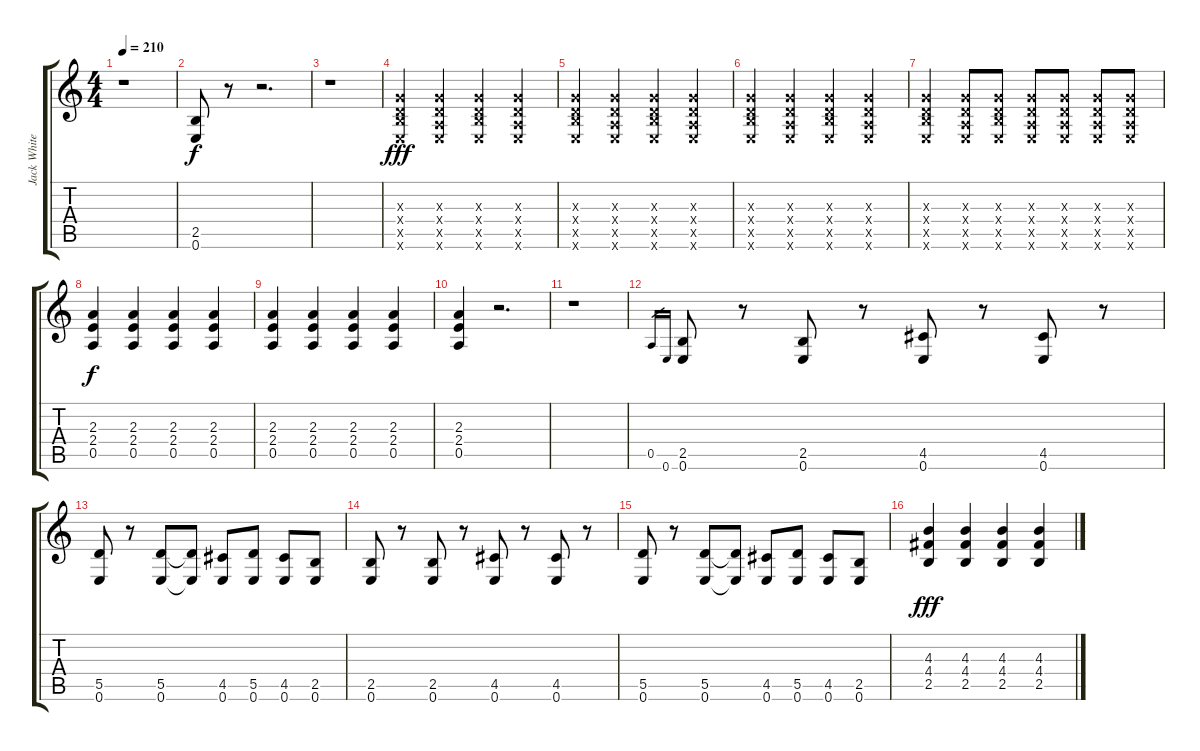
\track ("Jack White (Guitar)" "Jack White") {instrument overdrivenguitar}
\staff {score tabs}
\tuning (E4 B3 G3 D3 A2 E2) {hide}
\ts (4 4)
\tempo 210
\clef g2
\ks c
r.1{dy f} |
(2.5 0.6).8 r.8 r.2{d} |
r.1 |
(0.3{x} 0.4{x} 2.5{x} 0.6{x}).4{dy fff} (0.3{x} 0.4{x} 0.5{x} 0.6{x}).4 (0.3{x} 0.4{x} 2.5{x} 0.6{x}).4 (0.3{x} 0.4{x} 0.5{x} 0.6{x}).4 |
(0.3{x} 0.4{x} 2.5{x} 0.6{x}).4 (0.3{x} 0.4{x} 0.5{x} 0.6{x}).4 (0.3{x} 0.4{x} 2.5{x} 0.6{x}).4 (0.3{x} 0.4{x} 0.5{x} 0.6{x}).4 |
(0.3{x} 0.4{x} 2.5{x} 0.6{x}).4 (0.3{x} 0.4{x} 0.5{x} 0.6{x}).4 (0.3{x} 0.4{x} 2.5{x} 0.6{x}).4 (0.3{x} 0.4{x} 0.5{x} 0.6{x}).4 |
(0.3{x} 0.4{x} 2.5{x} 0.6{x}).4 (0.3{x} 0.4{x} 0.5{x} 0.6{x}).8 (0.3{x} 0.4{x} 2.5{x} 0.6{x}).8 (0.3{x} 0.4{x} 0.5{x} 0.6{x}).8 (0.3{x} 0.4{x} 0.5{x} 0.6{x}).8 (0.3{x} 0.4{x} 0.5{x} 0.6{x}).8 (0.3{x} 0.4{x} 0.5{x} 0.6{x}).8 |
(2.3 2.4 0.5).4{dy f} (2.3 2.4 0.5).4 (2.3 2.4 0.5).4 (2.3 2.4 0.5).4 |
(2.3 2.4 0.5).4 (2.3 2.4 0.5).4 (2.3 2.4 0.5).4 (2.3 2.4 0.5).4 |
(2.3 2.4 0.5).4 r.2{d} |
r.1 |
0.5.16{gr} 0.6.16{gr} (2.5 0.6).8 r.8 (2.5 0.6).8 r.8 (4.5 0.6).8 r.8 (4.5 0.6).8 r.8 |
(5.5 0.6).8 r.8 (5.5 0.6).8 (5.5{t} 0.6{t}).8 (4.5 0.6).8 (5.5 0.6).8 (4.5 0.6).8 (2.5 0.6).8 |
(2.5 0.6).8 r.8 (2.5 0.6).8 r.8 (4.5 0.6).8 r.8 (4.5 0.6).8 r.8 |
(5.5 0.6).8 r.8 (5.5 0.6).8 (5.5{t} 0.6{t}).8 (4.5 0.6).8 (5.5 0.6).8 (4.5 0.6).8 (2.5 0.6).8 |
(4.3 4.4 2.5).4{dy fff} (4.3 4.4 2.5).4 (4.3 4.4 2.5).4 (4.3 4.4 2.5).4
